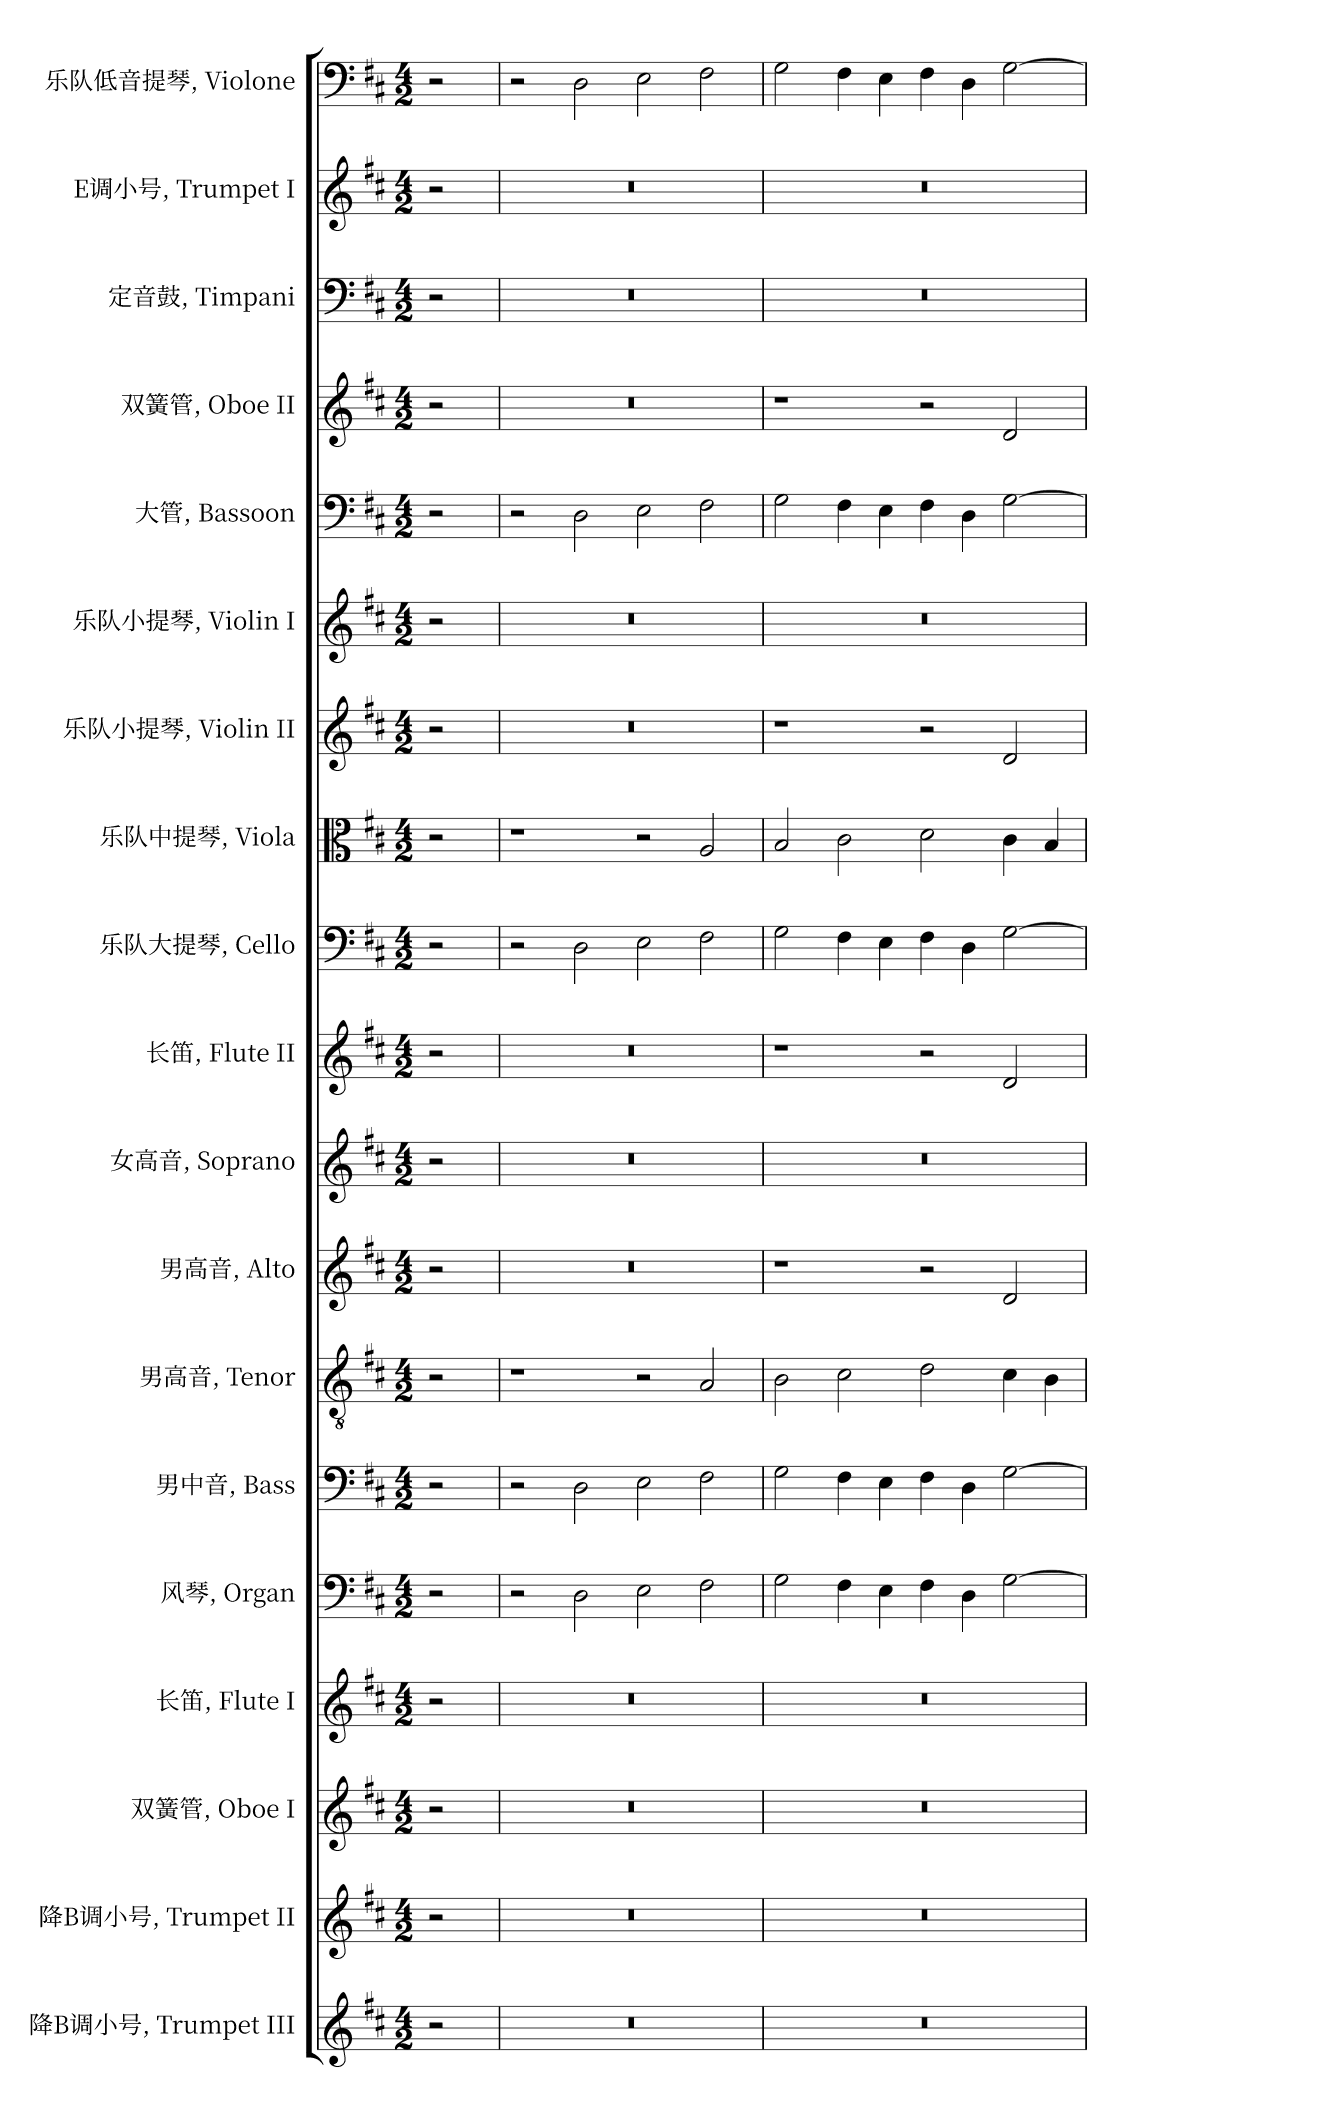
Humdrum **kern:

**kern	**kern	**kern	**kern	**kern	**kern	**kern	**kern	**kern	**kern	**kern	**kern	**kern	**kern	**kern	**kern	**kern	**kern	**kern
*part19	*part18	*part17	*part16	*part15	*part14	*part13	*part12	*part11	*part10	*part9	*part8	*part7	*part6	*part5	*part4	*part3	*part2	*part1
*staff19	*staff18	*staff17	*staff16	*staff15	*staff14	*staff13	*staff12	*staff11	*staff10	*staff9	*staff8	*staff7	*staff6	*staff5	*staff4	*staff3	*staff2	*staff1
*I"降B调小号, Trumpet III	*I"降B调小号, Trumpet II	*I"双簧管, Oboe I	*I"长笛, Flute I	*I"风琴, Organ	*I"男中音, Bass	*I"男高音, Tenor	*I"男高音, Alto	*I"女高音, Soprano	*I"长笛, Flute II	*I"乐队大提琴, Cello	*I"乐队中提琴, Viola	*I"乐队小提琴, Violin II	*I"乐队小提琴, Violin I	*I"大管, Bassoon	*I"双簧管, Oboe II	*I"定音鼓, Timpani	*I"E调小号, Trumpet I	*I"乐队低音提琴, Violone
*I'B♭ Tpt.	*I'B♭ Tpt.	*I'Ob.	*I'Fl.	*I'Org.	*	*I'T.	*I'A.	*I'S.	*I'Fl.	*	*	*	*	*I'Bsn.	*I'Ob.	*I'Timp.	*I'E Tpt.	*
*clefG2	*clefG2	*clefG2	*clefG2	*clefF4	*clefF4	*clefGv2	*clefG2	*clefG2	*clefG2	*clefF4	*clefC3	*clefG2	*clefG2	*clefF4	*clefG2	*clefF4	*clefG2	*clefF4
*ITrd1c2	*ITrd1c2	*	*	*	*	*	*	*	*	*	*	*	*	*	*	*	*ITrd-3c-4	*ITrd7c12
*k[]	*k[]	*k[f#c#]	*k[f#c#]	*k[f#c#]	*k[f#c#]	*k[f#c#]	*k[f#c#]	*k[f#c#]	*k[f#c#]	*k[f#c#]	*k[f#c#]	*k[f#c#]	*k[f#c#]	*k[f#c#]	*k[f#c#]	*k[f#c#]	*k[b-e-a-d-g-c-]	*k[f#c#]
*M4/2	*M4/2	*M4/2	*M4/2	*M4/2	*M4/2	*M4/2	*M4/2	*M4/2	*M4/2	*M4/2	*M4/2	*M4/2	*M4/2	*M4/2	*M4/2	*M4/2	*M4/2	*M4/2
*MM120	*MM120	*MM120	*MM120	*MM120	*MM120	*MM120	*MM120	*MM120	*MM120	*MM120	*MM120	*MM120	*MM120	*MM120	*MM120	*MM120	*MM120	*MM120
=	=	=	=	=	=	=	=	=	=	=	=	=	=	=	=	=	=	=
2r	2r	2r	2r	2r	2r	2r	2r	2r	2r	2r	2r	2r	2r	2r	2r	2r	2r	2r
=1	=1	=1	=1	=1	=1	=1	=1	=1	=1	=1	=1	=1	=1	=1	=1	=1	=1	=1
*	*	*	*	*	*	*	*	*	*	*	*	*	*	*	*	*	*	*MM130
0r	0r	0r	0r	2r	2r	1r	0r	0r	0r	2r	1r	0r	0r	2r	0r	0r	0r	2r
.	.	.	.	2D\	2D\	.	.	.	.	2D\	.	.	.	2D\	.	.	.	2DD\
.	.	.	.	2E\	2E\	2r	.	.	.	2E\	2r	.	.	2E\	.	.	.	2EE\
.	.	.	.	2F#\	2F#\	2A/	.	.	.	2F#\	2A/	.	.	2F#\	.	.	.	2FF#\
=2	=2	=2	=2	=2	=2	=2	=2	=2	=2	=2	=2	=2	=2	=2	=2	=2	=2	=2
0r	0r	0r	0r	2G\	2G\	2B\	1r	0r	1r	2G\	2B/	1r	0r	2G\	1r	0r	0r	2GG\
.	.	.	.	4F#\	4F#\	2c#\	.	.	.	4F#\	2c#\	.	.	4F#\	.	.	.	4FF#\
.	.	.	.	4E\	4E\	.	.	.	.	4E\	.	.	.	4E\	.	.	.	4EE\
.	.	.	.	4F#\	4F#\	2d\	2r	.	2r	4F#\	2d\	2r	.	4F#\	2r	.	.	4FF#\
.	.	.	.	4D\	4D\	.	.	.	.	4D\	.	.	.	4D\	.	.	.	4DD\
.	.	.	.	[2G\	[2G\	4c#\	2d/	.	2d/	[2G\	4c#\	2d/	.	[2G\	2d/	.	.	[2GG\
.	.	.	.	.	.	4B\	.	.	.	.	4B/	.	.	.	.	.	.	.
=	=	=	=	=	=	=	=	=	=	=	=	=	=	=	=	=	=	=
*-	*-	*-	*-	*-	*-	*-	*-	*-	*-	*-	*-	*-	*-	*-	*-	*-	*-	*-
